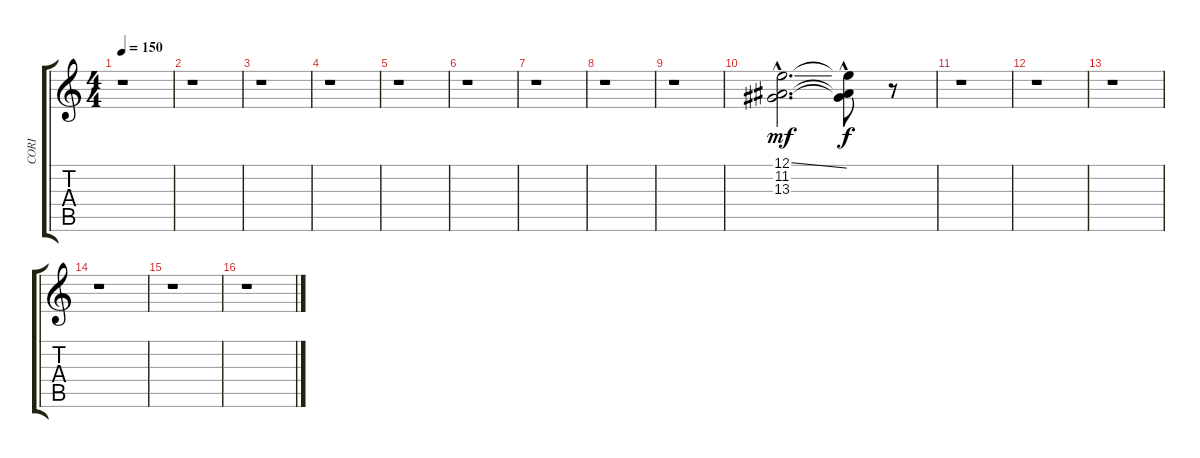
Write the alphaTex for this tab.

\track ("CORI" "CORI") {instrument lead3calliope}
\staff {score tabs}
\tuning (E4 B3 G3 D3 A2 E2) {hide}
\ts (4 4)
\tempo 150
\clef g2
\ks c
r.1{dy mf instrument lead3calliope} |
r.1 |
r.1 |
r.1 |
r.1 |
r.1 |
r.1 |
r.1 |
r.1 |
(12.1{ss hac} 11.2{hac} 13.3{hac}).2{d} (12.1{t} 11.2{hac t} 13.3{t}).8{dy f} r.8 |
r.1 |
r.1 |
r.1 |
r.1 |
r.1 |
r.1
